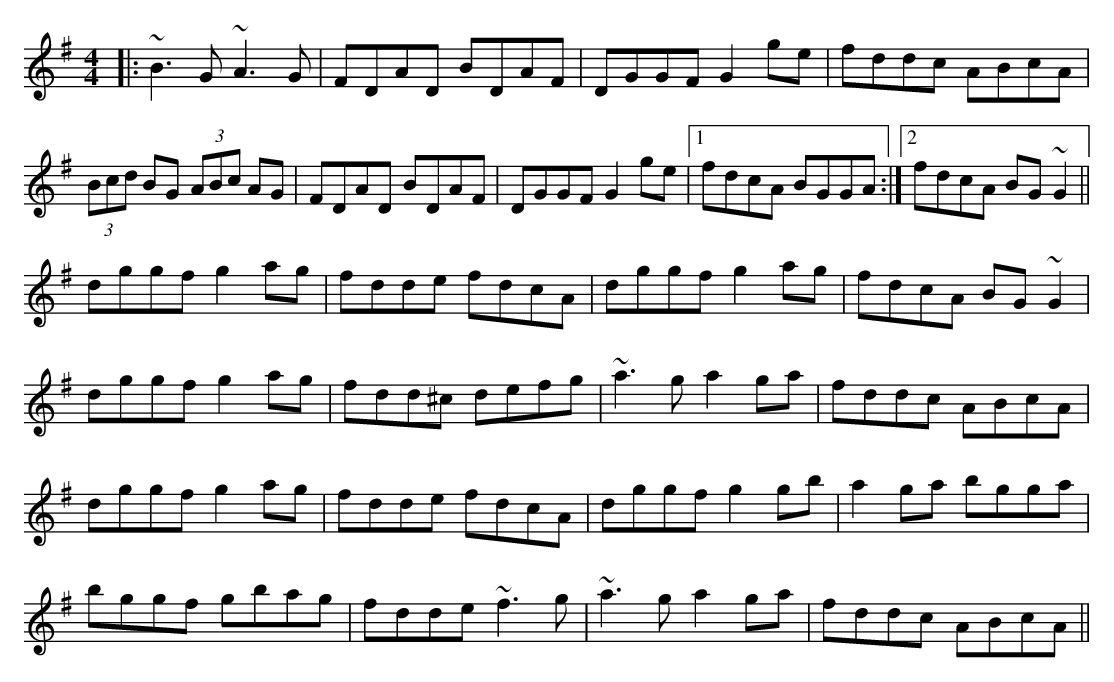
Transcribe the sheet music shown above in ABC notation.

X:1
M:4/4
K:G
|:~B3G ~A3G|FDAD BDAF|DGGF G2ge|fddc ABcA|
(3Bcd BG (3ABc AG|FDAD BDAF|DGGF G2ge|1 fdcA BGGA:|2 fdcA BG~G2||
dggf g2ag|fdde fdcA|dggf g2ag|fdcA BG~G2|
dggf g2ag|fdd^c defg|~a3g a2ga|fddc ABcA|
dggf g2ag|fdde fdcA|dggf g2gb|a2ga bgga|
bggf gbag|fdde ~f3g|~a3g a2ga|fddc ABcA||
